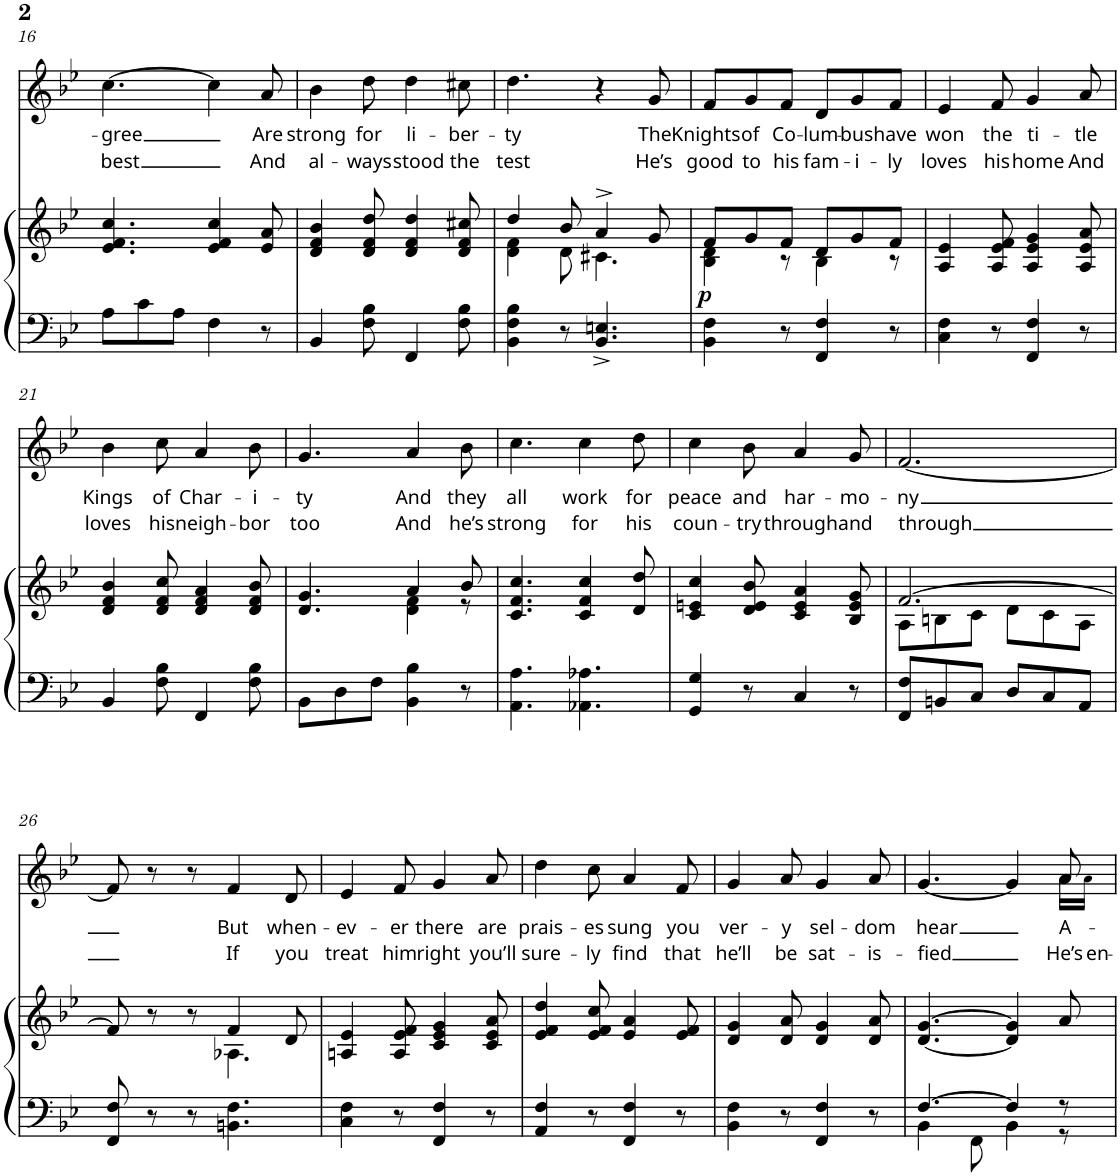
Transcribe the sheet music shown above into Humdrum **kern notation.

**kern	**kern	**dynam	**kern	**text	**text
*part2	*part2	*part2	*part1	*part1	*part1
*staff3	*staff2	*staff2/3	*staff1	*staff1	*staff1
*I"Piano	*	*	*I"Voice	*	*
*I'Pno.	*	*	*I'Vo.	*	*
!!LO:PB:g=z
*clefF4	*clefG2	*	*clefG2	*	*
*k[b-e-]	*k[b-e-]	*	*k[b-e-]	*	*
*M6/8	*M6/8	*	*M6/8	*	*
=16	=16	=16	=16	=16	=16
!	!	!	!	!LO:LY:b	!LO:LY:b
8A\L	4.e-/ 4.f/ 4.cc/	.	[4.cc\	-gree	best
8c\	.	.	.	.	.
8A\J	.	.	.	.	.
4F\	4e-/ 4f/ 4cc/	.	4cc\]	.	.
!	!	!	!	!LO:LY:b	!LO:LY:b
8r	8e-/ 8a/	.	8a/	Are	And
=17	=17	=17	=17	=17	=17
!	!	!	!	!LO:LY:b	!LO:LY:b
4BB-/	4d/ 4f/ 4b-/	.	4b-\	strong	al-
!	!	!	!	!LO:LY:b	!LO:LY:b
8F\ 8B-\	8d/ 8f/ 8dd/	.	8dd\	for	-ways
!	!	!	!	!LO:LY:b	!LO:LY:b
4FF/	4d/ 4f/ 4dd/	.	4dd\	li-	stood
!	!	!	!	!LO:LY:b	!LO:LY:b
8F\ 8B-\	8d/ 8f/ 8cc#X/	.	8cc#X\	-ber-	the
=18	=18	=18	=18	=18	=18
*	*^	*	*	*	*
!	!	!	!	!	!LO:LY:b	!LO:LY:b
4BB-\ 4F\ 4B-\	4dd/	4d\ 4f\	.	4.dd\	-ty	test
8r	8b-/	8d\	.	.	.	.
4.BB-/^ 4.En/^	4a^/	4.c#X\	.	4r	.	.
!	!	!	!	!	!LO:LY:b	!LO:LY:b
.	8g/	.	.	8g/	The	He’s
=19	=19	=19	=19	=19	=19	=19
!	!	!	!LO:DY:b	!	!LO:LY:b	!LO:LY:b
4BB-\ 4F\	8f/L	4B-\ 4d\	p	8f/L	Knights	good
!	!	!	!	!	!LO:LY:b	!LO:LY:b
.	8g/	.	.	8g/	of	to
!	!	!	!	!	!LO:LY:b	!LO:LY:b
8r	8f/J	8r	.	8f/J	Co-	his
!	!	!	!	!	!LO:LY:b	!LO:LY:b
4FF/ 4F/	8d/L	4B-\	.	8d/L	-lum-	fam-
!	!	!	!	!	!LO:LY:b	!LO:LY:b
.	8g/	.	.	8g/	-bus	-i-
!	!	!	!	!	!LO:LY:b	!LO:LY:b
8r	8f/J	8r	.	8f/J	have	-ly
=20	=20	=20	=20	=20	=20	=20
!	!	!	!	!	!LO:LY:b	!LO:LY:b
*	*v	*v	*	*	*	*
4C\ 4F\	4A/ 4e-/	.	4e-/	won	loves
!	!	!	!	!LO:LY:b	!LO:LY:b
8r	8A/ 8e-/ 8f/	.	8f/	the	his
!	!	!	!	!LO:LY:b	!LO:LY:b
4FF/ 4F/	4A/ 4e-/ 4g/	.	4g/	ti-	home
!	!	!	!	!LO:LY:b	!LO:LY:b
8r	8A/ 8e-/ 8a/	.	8a/	-tle	And
!!LO:LB:g=z
=21	=21	=21	=21	=21	=21
!	!	!	!	!LO:LY:b	!LO:LY:b
4BB-/	4d/ 4f/ 4b-/	.	4b-\	Kings	loves
!	!	!	!	!LO:LY:b	!LO:LY:b
8F\ 8B-\	8d/ 8f/ 8cc/	.	8cc\	of	his
!	!	!	!	!LO:LY:b	!LO:LY:b
4FF/	4d/ 4f/ 4a/	.	4a/	Char-	neigh-
!	!	!	!	!LO:LY:b	!LO:LY:b
8F\ 8B-\	8d/ 8f/ 8b-/	.	8b-\	-i-	-bor
=22	=22	=22	=22	=22	=22
*	*^	*	*	*	*
!	!	!	!	!	!LO:LY:b	!LO:LY:b
8BB-\L	4.g/	4.d/	.	4.g/	-ty	too
8D\	.	.	.	.	.	.
8F\J	.	.	.	.	.	.
!	!	!	!	!	!LO:LY:b	!LO:LY:b
4BB-\ 4B-\	4a/	4d\ 4f\	.	4a/	And	And
!	!	!	!	!	!LO:LY:b	!LO:LY:b
8r	8b-/	8r	.	8b-\	they	he’s
=23	=23	=23	=23	=23	=23	=23
!	!	!	!	!	!LO:LY:b	!LO:LY:b
*	*v	*v	*	*	*	*
4.AA\ 4.A\	4.c/ 4.f/ 4.cc/	.	4.cc\	all	strong
!	!	!	!	!LO:LY:b	!LO:LY:b
4.AA-X\ 4.A-X\	4c/ 4f/ 4cc/	.	4cc\	work	for
!	!	!	!	!LO:LY:b	!LO:LY:b
.	8d/ 8dd/	.	8dd\	for	his
=24	=24	=24	=24	=24	=24
!	!	!	!	!LO:LY:b	!LO:LY:b
4GG/ 4G/	4c/ 4en/ 4cc/	.	4cc\	peace	coun-
!	!	!	!	!LO:LY:b	!LO:LY:b
8r	8d/ 8e/ 8b-/	.	8b-\	and	-try
!	!	!	!	!LO:LY:b	!LO:LY:b
4C/	4c/ 4e/ 4a/	.	4a/	har-	through
!	!	!	!	!LO:LY:b	!LO:LY:b
8r	8B-/ 8e/ 8g/	.	8g/	-mo-	and
=25	=25	=25	=25	=25	=25
*	*^	*	*	*	*
!	!	!	!	!	!LO:LY:b	!LO:LY:b
8FF/ 8F/L	[2.f/	8A\L	.	[2.f/	-ny	through
8BBn/	.	8Bn\	.	.	.	.
8C/J	.	8c\J	.	.	.	.
8D/L	.	8d\L	.	.	.	.
8C/	.	8c\	.	.	.	.
8AA/J	.	8A\J	.	.	.	.
!!LO:LB:g=z
=26	=26	=26	=26	=26	=26	=26
8FF/ 8F/	8f/]	4.ryy	.	8f/]	.	.
8r	8r	.	.	8r	.	.
8r	8r	.	.	8r	.	.
!	!	!	!	!	!LO:LY:b	!LO:LY:b
4.BBn\ 4.F\	4f/	4.A-X\	.	4f/	But	If
!	!	!	!	!	!LO:LY:b	!LO:LY:b
.	8d/	.	.	8d/	when-	you
*	*v	*v	*	*	*	*
=27	=27	=27	=27	=27	=27
!	!	!	!	!LO:LY:b	!LO:LY:b
4C\ 4F\	4An/ 4e-/	.	4e-/	-ev-	treat
!	!	!	!	!LO:LY:b	!LO:LY:b
8r	8A/ 8e-/ 8f/	.	8f/	-er	him
!	!	!	!	!LO:LY:b	!LO:LY:b
4FF/ 4F/	4c/ 4e-/ 4g/	.	4g/	there	right
!	!	!	!	!LO:LY:b	!LO:LY:b
8r	8c/ 8e-/ 8a/	.	8a/	are	you’ll
=28	=28	=28	=28	=28	=28
!	!	!	!	!LO:LY:b	!LO:LY:b
4AA/ 4F/	4e-/ 4f/ 4dd/	.	4dd\	prais-	sure-
!	!	!	!	!LO:LY:b	!LO:LY:b
8r	8e-/ 8f/ 8cc/	.	8cc\	-es	-ly
!	!	!	!	!LO:LY:b	!LO:LY:b
4FF/ 4F/	4e-/ 4a/	.	4a/	sung	find
!	!	!	!	!LO:LY:b	!LO:LY:b
8r	8e-/ 8f/	.	8f/	you	that
=29	=29	=29	=29	=29	=29
!	!	!	!	!LO:LY:b	!LO:LY:b
4BB-\ 4F\	4d/ 4g/	.	4g/	ver-	he’ll
!	!	!	!	!LO:LY:b	!LO:LY:b
8r	8d/ 8a/	.	8a/	-y	be
!	!	!	!	!LO:LY:b	!LO:LY:b
4FF/ 4F/	4d/ 4g/	.	4g/	sel-	sat-
!	!	!	!	!LO:LY:b	!LO:LY:b
8r	8d/ 8a/	.	8a/	-dom	-is-
=30	=30	=30	=30	=30	=30
*^	*	*	*	*	*
!	!	!	!	!	!LO:LY:b	!LO:LY:b
*	*	*	*	*^	*	*
[4.F/	4BB-\	[4.d/ [4.g/	.	[4.g/	8ryy	hear	-fied
*	*	*	*	*v	*v	*	*
.	8FF\	.	.	.	.	.
4F/]	4BB-\	4d/] 4g/]	.	4g/]	.	.
!	!	!	!	!	!LO:LY:b	!LO:LY:b
*	*	*	*	*^	*	*
8r	8r	8a/	.	8a/	16a\LL	A-	He’s
!	!	!	!	!	!	!	!LO:LY:b
.	.	.	.	.	16a!\JJ	.	en-
*v	*v	*	*	*v	*v	*	*
=	=	=	=	=	=
*-	*-	*-	*-	*-	*-
